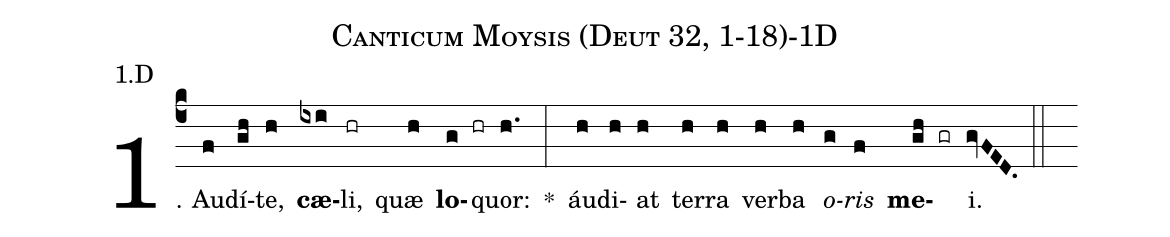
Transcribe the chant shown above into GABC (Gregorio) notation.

name: Canticum Moysis (Deut 32, 1-18)-1D;
annotation: 1.D;
%%
(c4)1. Au(f)dí(gh)te,(h) <b>cæ</b>(ixi)li,(hr) quæ(h) <b>lo</b>(g hr)quor:(h.) *(:) áu(h)di(h)at(h) ter(h)ra(h) ver(h)ba(h) <i>o</i>(g)<i>ris</i>(f) <b>me</b>(gh gr)i.(gvFED.) (::)
